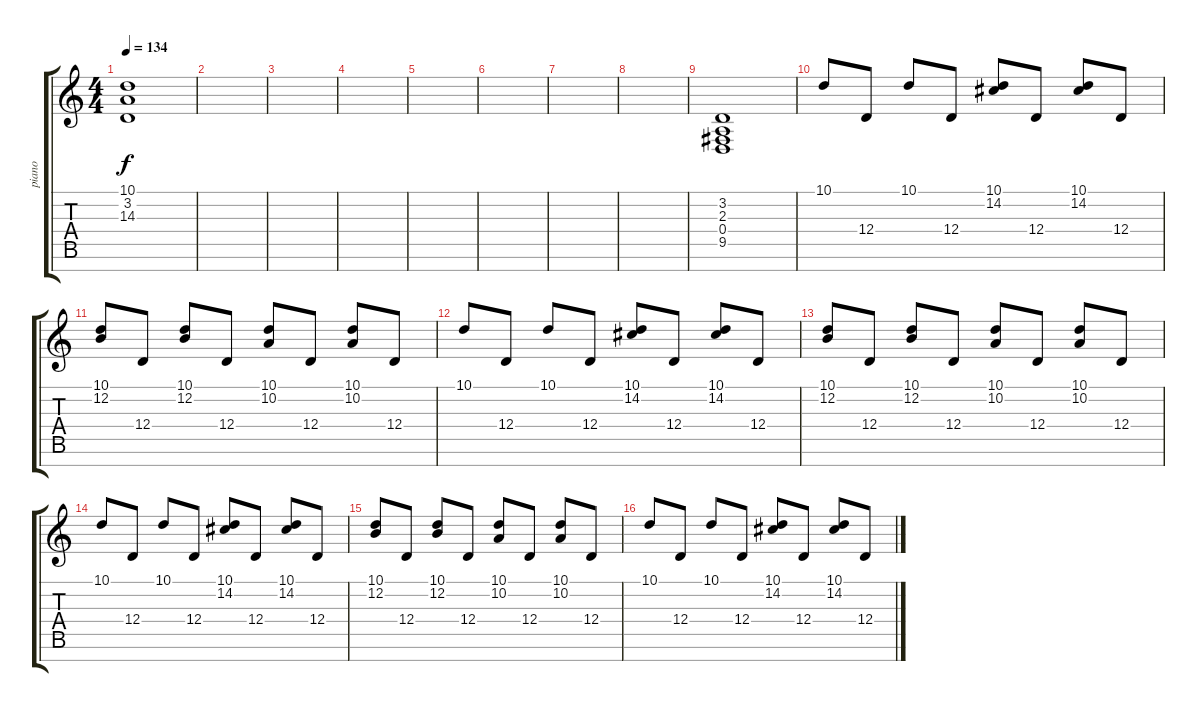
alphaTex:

\track ("piano" "piano") {instrument electricgrandpiano}
\staff {score tabs}
\tuning (E4 B3 G3 D3 A2 E2 B1) {hide}
\ts (4 4)
\tempo 134
\clef g2
\ks c
(10.1{t} 3.2{t} 14.3{t}).1{dy f} |
|
|
|
|
|
|
|
(3.2 2.3 0.4 9.5).1 |
10.1.8 12.4.8 10.1.8 12.4.8 (10.1 14.2).8 12.4.8 (10.1 14.2).8 12.4.8 |
(10.1 12.2).8 12.4.8 (10.1 12.2).8 12.4.8 (10.1 10.2).8 12.4.8 (10.1 10.2).8 12.4.8 |
10.1.8 12.4.8 10.1.8 12.4.8 (10.1 14.2).8 12.4.8 (10.1 14.2).8 12.4.8 |
(10.1 12.2).8 12.4.8 (10.1 12.2).8 12.4.8 (10.1 10.2).8 12.4.8 (10.1 10.2).8 12.4.8 |
10.1.8 12.4.8 10.1.8 12.4.8 (10.1 14.2).8 12.4.8 (10.1 14.2).8 12.4.8 |
(10.1 12.2).8 12.4.8 (10.1 12.2).8 12.4.8 (10.1 10.2).8 12.4.8 (10.1 10.2).8 12.4.8 |
10.1.8 12.4.8 10.1.8 12.4.8 (10.1 14.2).8 12.4.8 (10.1 14.2).8 12.4.8
